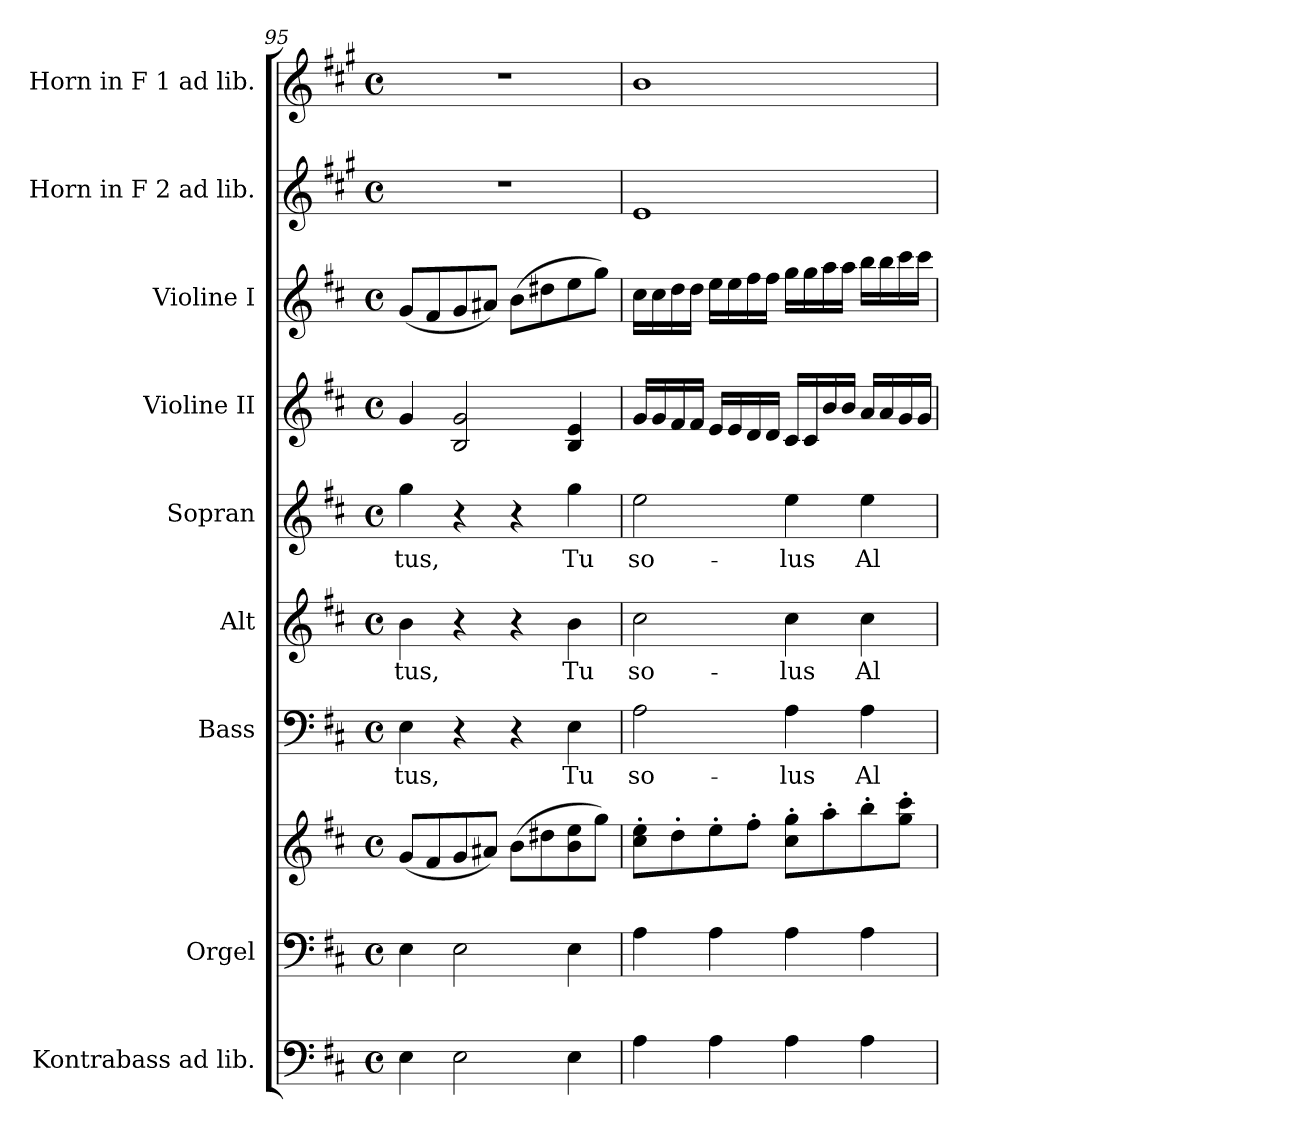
**kern	**kern	**kern	**kern	**text	**kern	**text	**kern	**text	**kern	**kern	**kern	**kern
*part9	*part8	*part8	*part7	*part7	*part6	*part6	*part5	*part5	*part4	*part3	*part2	*part1
*staff10	*staff9	*staff8	*staff7	*staff7	*staff6	*staff6	*staff5	*staff5	*staff4	*staff3	*staff2	*staff1
*I"Kontrabass ad lib.	*I"Orgel	*	*I"Bass	*	*I"Alt	*	*I"Sopran	*	*I"Violine II	*I"Violine I	*I"Horn in F 2 ad lib.	*I"Horn in F 1 ad lib.
*I'Kb.	*I'Org.	*	*I'B.	*	*I'A.	*	*I'S.	*	*I'Vl. II	*I'Vl. I	*	*
!!LO:PB:g=z
*clefF4	*clefF4	*clefG2	*clefF4	*	*clefG2	*	*clefG2	*	*clefG2	*clefG2	*clefG2	*clefG2
*ITrd7c12	*	*	*	*	*	*	*	*	*	*	*ITrd4c7	*ITrd4c7
*k[f#c#]	*k[f#c#]	*k[f#c#]	*k[f#c#]	*	*k[f#c#]	*	*k[f#c#]	*	*k[f#c#]	*k[f#c#]	*k[f#c#]	*k[f#c#]
*D:	*D:	*D:	*D:	*	*D:	*	*D:	*	*D:	*D:	*D:	*D:
*M4/4	*M4/4	*M4/4	*M4/4	*	*M4/4	*	*M4/4	*	*M4/4	*M4/4	*M4/4	*M4/4
*met(c)	*met(c)	*met(c)	*met(c)	*	*met(c)	*	*met(c)	*	*met(c)	*met(c)	*met(c)	*met(c)
=95	=95	=95	=95	=95	=95	=95	=95	=95	=95	=95	=95	=95
!	!	!	!	!LO:LY:b	!	!LO:LY:b	!	!LO:LY:b	!	!	!	!
4EE\	4E\	(<8g/L	4E\	-tus,	4b\	-tus,	4gg\	-tus,	4g/	(<8g/L	1r	1r
.	.	8f#/	.	.	.	.	.	.	.	8f#/	.	.
2EE\	2E\	8g/	4r	.	4r	.	4r	.	2B/ 2g/	8g/	.	.
.	.	8a#X/J)	.	.	.	.	.	.	.	8a#X/J)	.	.
.	.	(>8b\L	4r	.	4r	.	4r	.	.	(>8b\L	.	.
.	.	8dd#X\	.	.	.	.	.	.	.	8dd#X\	.	.
!	!	!	!	!LO:LY:b	!	!LO:LY:b	!	!LO:LY:b	!	!	!	!
4EE\	4E\	8b\ 8ee\	4E\	Tu	4b\	Tu	4gg\	Tu	4B/ 4e/	8ee\	.	.
.	.	8gg\J)	.	.	.	.	.	.	.	8gg\J)	.	.
=96	=96	=96	=96	=96	=96	=96	=96	=96	=96	=96	=96	=96
!	!	!	!	!LO:LY:b	!	!LO:LY:b	!	!LO:LY:b	!	!	!	!
4AA\	4A\	8cc#\'> 8ee\'>L	2A\	so-	2cc#\	so-	2ee\	so-	16g/LL	16cc#\LL	1A	1e
.	.	.	.	.	.	.	.	.	16g/	16cc#\	.	.
.	.	8dd'>\	.	.	.	.	.	.	16f#/	16dd\	.	.
.	.	.	.	.	.	.	.	.	16f#/JJ	16dd\JJ	.	.
4AA\	4A\	8ee'>\	.	.	.	.	.	.	16e/LL	16ee\LL	.	.
.	.	.	.	.	.	.	.	.	16e/	16ee\	.	.
.	.	8ff#'>\J	.	.	.	.	.	.	16d/	16ff#\	.	.
.	.	.	.	.	.	.	.	.	16d/JJ	16ff#\JJ	.	.
!	!	!	!	!LO:LY:b	!	!LO:LY:b	!	!LO:LY:b	!	!	!	!
4AA\	4A\	8cc#\'> 8gg\'>L	4A\	-lus	4cc#\	-lus	4ee\	-lus	16c#/LL	16gg\LL	.	.
.	.	.	.	.	.	.	.	.	16c#/	16gg\	.	.
.	.	8aa'>\	.	.	.	.	.	.	16b/	16aa\	.	.
.	.	.	.	.	.	.	.	.	16b/JJ	16aa\JJ	.	.
!	!	!	!	!LO:LY:b	!	!LO:LY:b	!	!LO:LY:b	!	!	!	!
4AA\	4A\	8bb'>\	4A\	Al-	4cc#\	Al-	4ee\	Al-	16a/LL	16bb\LL	.	.
.	.	.	.	.	.	.	.	.	16a/	16bb\	.	.
.	.	8gg\'> 8ccc#\'>J	.	.	.	.	.	.	16g/	16ccc#\	.	.
.	.	.	.	.	.	.	.	.	16g/JJ	16ccc#\JJ	.	.
=	=	=	=	=	=	=	=	=	=	=	=	=
*-	*-	*-	*-	*-	*-	*-	*-	*-	*-	*-	*-	*-
